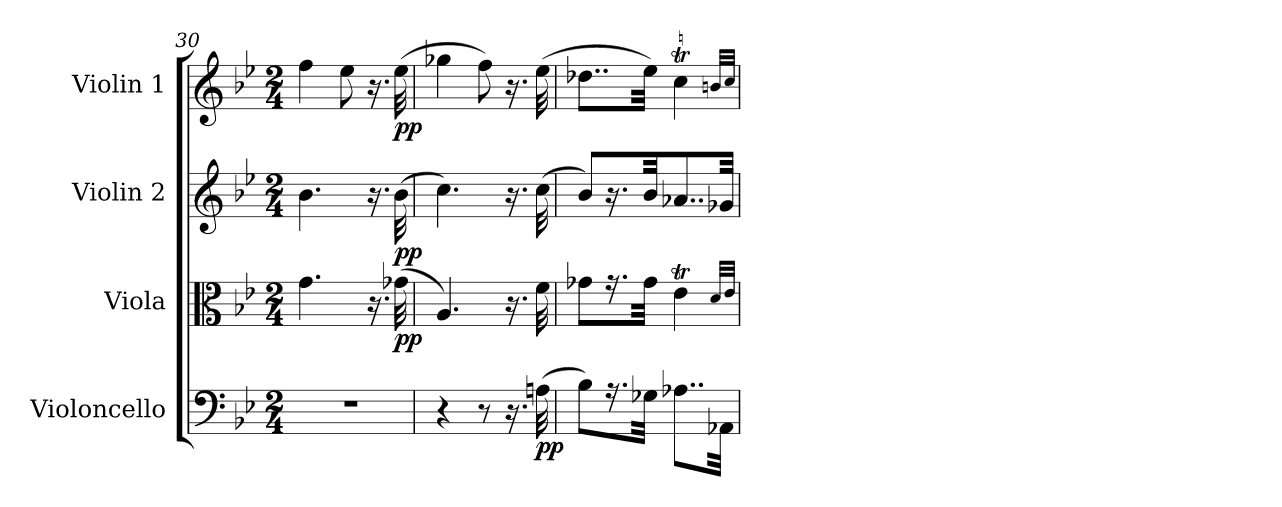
**kern	**dynam	**kern	**dynam	**kern	**dynam	**kern	**dynam
*part4	*part4	*part3	*part3	*part2	*part2	*part1	*part1
*staff4	*staff4	*staff3	*staff3	*staff2	*staff2	*staff1	*staff1
*I"Violoncello	*	*I"Viola	*	*I"Violin 2	*	*I"Violin 1	*
*I'Vc	*	*I'Vla	*	*I'Vln	*	*I'Vln	*
*clefF4	*	*clefC3	*	*clefG2	*	*clefG2	*
*k[b-e-]	*	*k[b-e-]	*	*k[b-e-]	*	*k[b-e-]	*
*M2/4	*	*M2/4	*	*M2/4	*	*M2/4	*
=30	=30	=30	=30	=30	=30	=30	=30
2r	.	4.g\	.	4.b-\	.	4ff\	.
.	.	.	.	.	.	8ee-\	.
.	.	16.r	.	16.r	.	16.r	.
!	!	!	!LO:DY:b	!	!LO:DY:b	!	!LO:DY:b
.	.	(32g-X\	pp	(32b-\	pp	(32ee-\	pp
=31	=31	=31	=31	=31	=31	=31	=31
4r	.	4.A/)	.	4.cc\)	.	4gg-X\	.
8r	.	.	.	.	.	8ff\)	.
16.r	.	16.r	.	16.r	.	16.r	.
!	!LO:DY:b	!	!	!	!	!	!
(32An\	pp	32f\	.	(32cc\	.	(32ee-\	.
=32	=32	=32	=32	=32	=32	=32	=32
8B-\L)	.	8g-X\L	.	8b-/L)	.	8..dd-X\L	.
16.r	.	16.r	.	16.r	.	.	.
32G-X\JJk	.	32g-\JJk	.	32b-/JK	.	32ee-\Jkk)	.
8..A-X\L	.	4e-T\	.	8..a-X/	.	4ccT\	.
32AA-X\Jkk	.	.	.	32g-X/Jkk	.	.	.
.	.	32qd/LLL	.	.	.	32qbn/LLL	.
.	.	32qe-/JJJ	.	.	.	32qcc/JJJ	.
=	=	=	=	=	=	=	=
*-	*-	*-	*-	*-	*-	*-	*-
